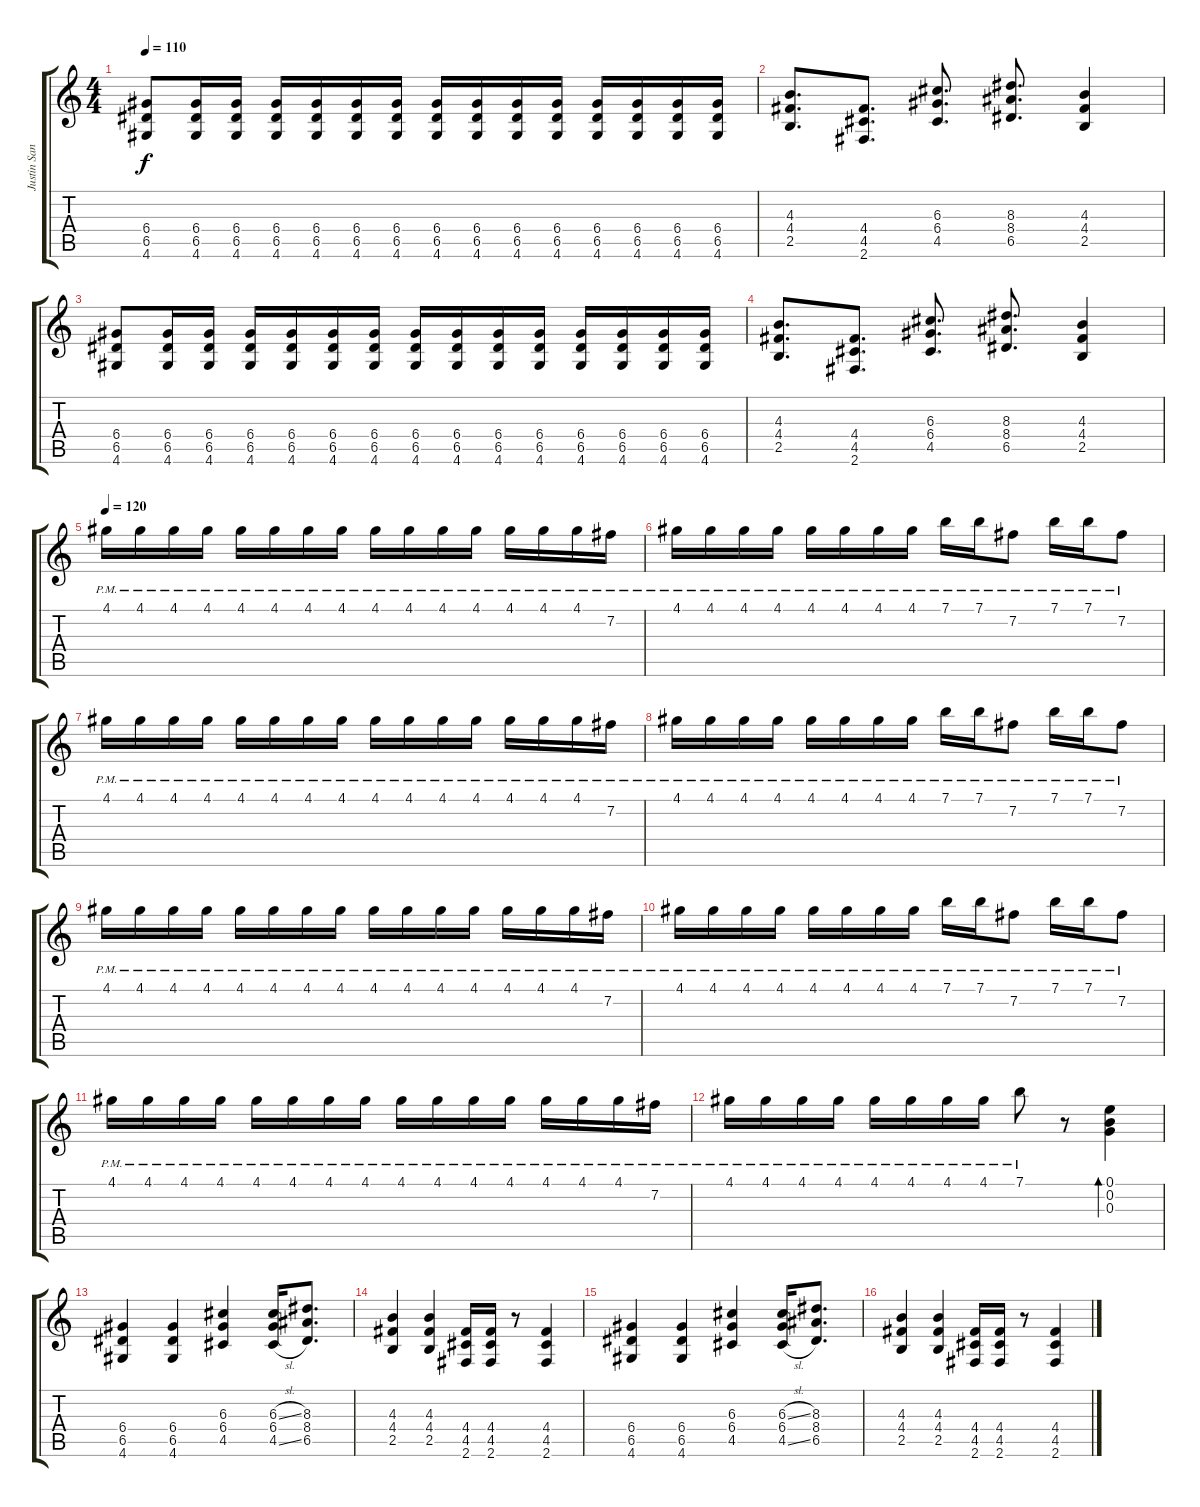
\track ("Justin Sane" "Justin San") {instrument overdrivenguitar}
\staff {score tabs}
\tuning (E4 B3 G3 D3 A2 E2) {hide}
\ts (4 4)
\tempo 110
\clef g2
\ks c
(6.4 6.5 4.6).8{dy f} (6.4 6.5 4.6).16 (6.4 6.5 4.6).16 (6.4 6.5 4.6).16 (6.4 6.5 4.6).16 (6.4 6.5 4.6).16 (6.4 6.5 4.6).16 (6.4 6.5 4.6).16 (6.4 6.5 4.6).16 (6.4 6.5 4.6).16 (6.4 6.5 4.6).16 (6.4 6.5 4.6).16 (6.4 6.5 4.6).16 (6.4 6.5 4.6).16 (6.4 6.5 4.6).16 |
(4.3 4.4 2.5).8{d} (4.4 4.5 2.6).8{d} (6.3 6.4 4.5).8{d} (8.3 8.4 6.5).8{d} (4.3 4.4 2.5).4 |
(6.4 6.5 4.6).8 (6.4 6.5 4.6).16 (6.4 6.5 4.6).16 (6.4 6.5 4.6).16 (6.4 6.5 4.6).16 (6.4 6.5 4.6).16 (6.4 6.5 4.6).16 (6.4 6.5 4.6).16 (6.4 6.5 4.6).16 (6.4 6.5 4.6).16 (6.4 6.5 4.6).16 (6.4 6.5 4.6).16 (6.4 6.5 4.6).16 (6.4 6.5 4.6).16 (6.4 6.5 4.6).16 |
(4.3 4.4 2.5).8{d} (4.4 4.5 2.6).8{d} (6.3 6.4 4.5).8{d} (8.3 8.4 6.5).8{d} (4.3 4.4 2.5).4 |
\tempo 120
4.1{pm}.16 4.1{pm}.16 4.1{pm}.16 4.1{pm}.16 4.1{pm}.16 4.1{pm}.16 4.1{pm}.16 4.1{pm}.16 4.1{pm}.16 4.1{pm}.16 4.1{pm}.16 4.1{pm}.16 4.1{pm}.16 4.1{pm}.16 4.1{pm}.16 7.2{pm}.16 |
4.1{pm}.16 4.1{pm}.16 4.1{pm}.16 4.1{pm}.16 4.1{pm}.16 4.1{pm}.16 4.1{pm}.16 4.1{pm}.16 7.1{pm}.16 7.1{pm}.16 7.2{pm}.8 7.1{pm}.16 7.1{pm}.16 7.2{pm}.8 |
4.1{pm}.16 4.1{pm}.16 4.1{pm}.16 4.1{pm}.16 4.1{pm}.16 4.1{pm}.16 4.1{pm}.16 4.1{pm}.16 4.1{pm}.16 4.1{pm}.16 4.1{pm}.16 4.1{pm}.16 4.1{pm}.16 4.1{pm}.16 4.1{pm}.16 7.2{pm}.16 |
4.1{pm}.16 4.1{pm}.16 4.1{pm}.16 4.1{pm}.16 4.1{pm}.16 4.1{pm}.16 4.1{pm}.16 4.1{pm}.16 7.1{pm}.16 7.1{pm}.16 7.2{pm}.8 7.1{pm}.16 7.1{pm}.16 7.2{pm}.8 |
4.1{pm}.16 4.1{pm}.16 4.1{pm}.16 4.1{pm}.16 4.1{pm}.16 4.1{pm}.16 4.1{pm}.16 4.1{pm}.16 4.1{pm}.16 4.1{pm}.16 4.1{pm}.16 4.1{pm}.16 4.1{pm}.16 4.1{pm}.16 4.1{pm}.16 7.2{pm}.16 |
4.1{pm}.16 4.1{pm}.16 4.1{pm}.16 4.1{pm}.16 4.1{pm}.16 4.1{pm}.16 4.1{pm}.16 4.1{pm}.16 7.1{pm}.16 7.1{pm}.16 7.2{pm}.8 7.1{pm}.16 7.1{pm}.16 7.2{pm}.8 |
4.1{pm}.16 4.1{pm}.16 4.1{pm}.16 4.1{pm}.16 4.1{pm}.16 4.1{pm}.16 4.1{pm}.16 4.1{pm}.16 4.1{pm}.16 4.1{pm}.16 4.1{pm}.16 4.1{pm}.16 4.1{pm}.16 4.1{pm}.16 4.1{pm}.16 7.2{pm}.16 |
4.1{pm}.16 4.1{pm}.16 4.1{pm}.16 4.1{pm}.16 4.1{pm}.16 4.1{pm}.16 4.1{pm}.16 4.1{pm}.16 7.1{pm}.8 r.8 (0.1 0.2 0.3).4{bd 120} |
(6.4 6.5 4.6).4 (6.4 6.5 4.6).4 (6.3 6.4 4.5).4 (6.3{sl} 6.4 4.5{sl}).16 (8.3 8.4 6.5).8{d} |
(4.3 4.4 2.5).4 (4.3 4.4 2.5).4 (4.4 4.5 2.6).16 (4.4 4.5 2.6).16 r.8 (4.4 4.5 2.6).4 |
(6.4 6.5 4.6).4 (6.4 6.5 4.6).4 (6.3 6.4 4.5).4 (6.3{sl} 6.4 4.5{sl}).16 (8.3 8.4 6.5).8{d} |
(4.3 4.4 2.5).4 (4.3 4.4 2.5).4 (4.4 4.5 2.6).16 (4.4 4.5 2.6).16 r.8 (4.4 4.5 2.6).4
